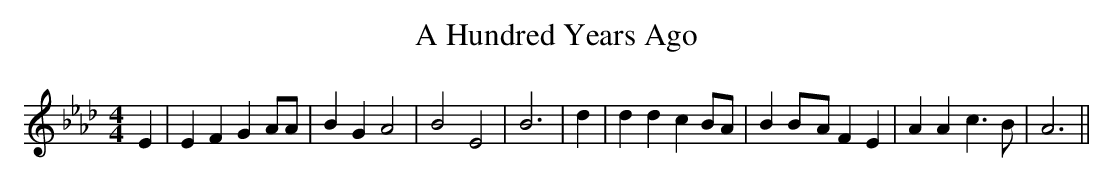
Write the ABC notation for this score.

X:1
T:A Hundred Years Ago
M:4/4
L:1/4
K:Ab
 E| E F G A/2A/2| B G A2| B2 E2| B3| d| d d c B/2A/2| BB/2-A/2 F E|\
 A A c3/2 B/2| A3||
